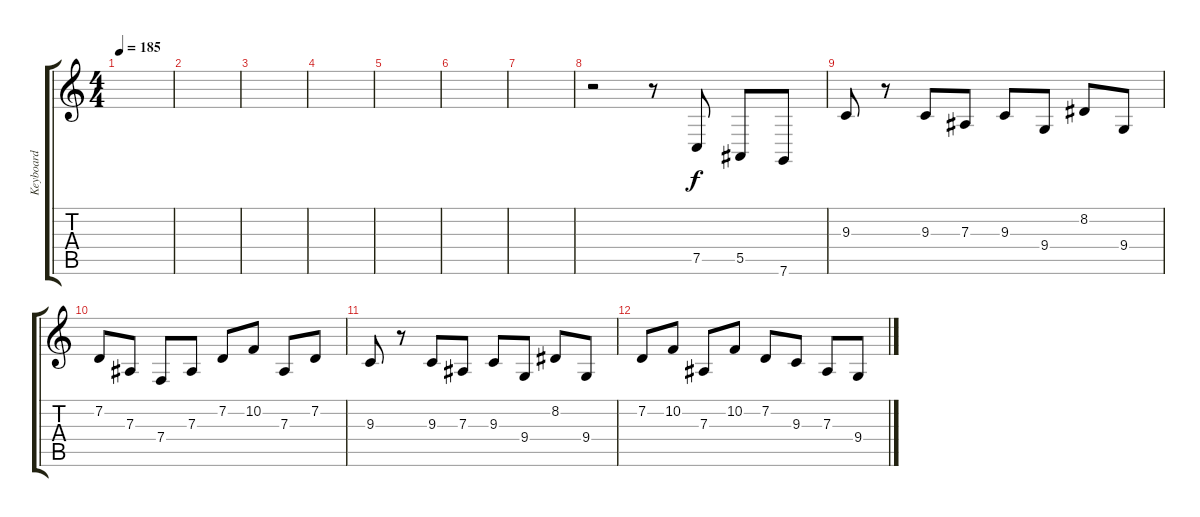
\track ("Keyboard" "Keyboard") {instrument stringensemble1}
\staff {score tabs}
\tuning (C4 G3 Eb3 Bb2 F2 C2) {hide}
\ts (4 4)
\tempo 185
\clef g2
\ks c
|
|
|
|
|
|
|
r.2 r.8 7.5.8 5.5.8 7.6.8 |
9.3.8 r.8 9.3.8 7.3.8 9.3.8 9.4.8 8.2.8 9.4.8 |
7.2.8 7.3.8 7.4.8 7.3.8 7.2.8 10.2.8 7.3.8 7.2.8 |
9.3.8 r.8 9.3.8 7.3.8 9.3.8 9.4.8 8.2.8 9.4.8 |
7.2.8 10.2.8 7.3.8 10.2.8 7.2.8 9.3.8 7.3.8 9.4.8
